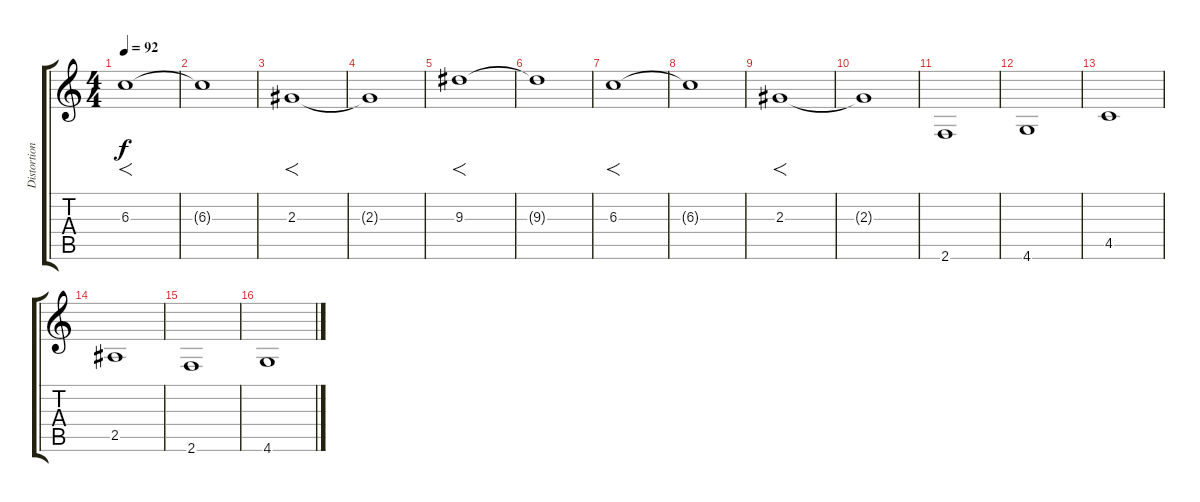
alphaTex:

\track ("Distortion Guitar" "Distortion") {instrument distortionguitar}
\staff {score tabs}
\tuning (Eb4 Bb3 Gb3 Db3 Ab2 Eb2) {hide}
\ts (4 4)
\tempo 92
\clef g2
\ks c
6.3.1{f dy f} |
6.3{t}.1 |
2.3.1{f} |
2.3{t}.1 |
9.3.1{f} |
9.3{t}.1 |
6.3.1{f} |
6.3{t}.1 |
2.3.1{f} |
2.3{t}.1 |
2.6.1 |
4.6.1 |
4.5.1 |
2.5.1 |
2.6.1 |
4.6.1
